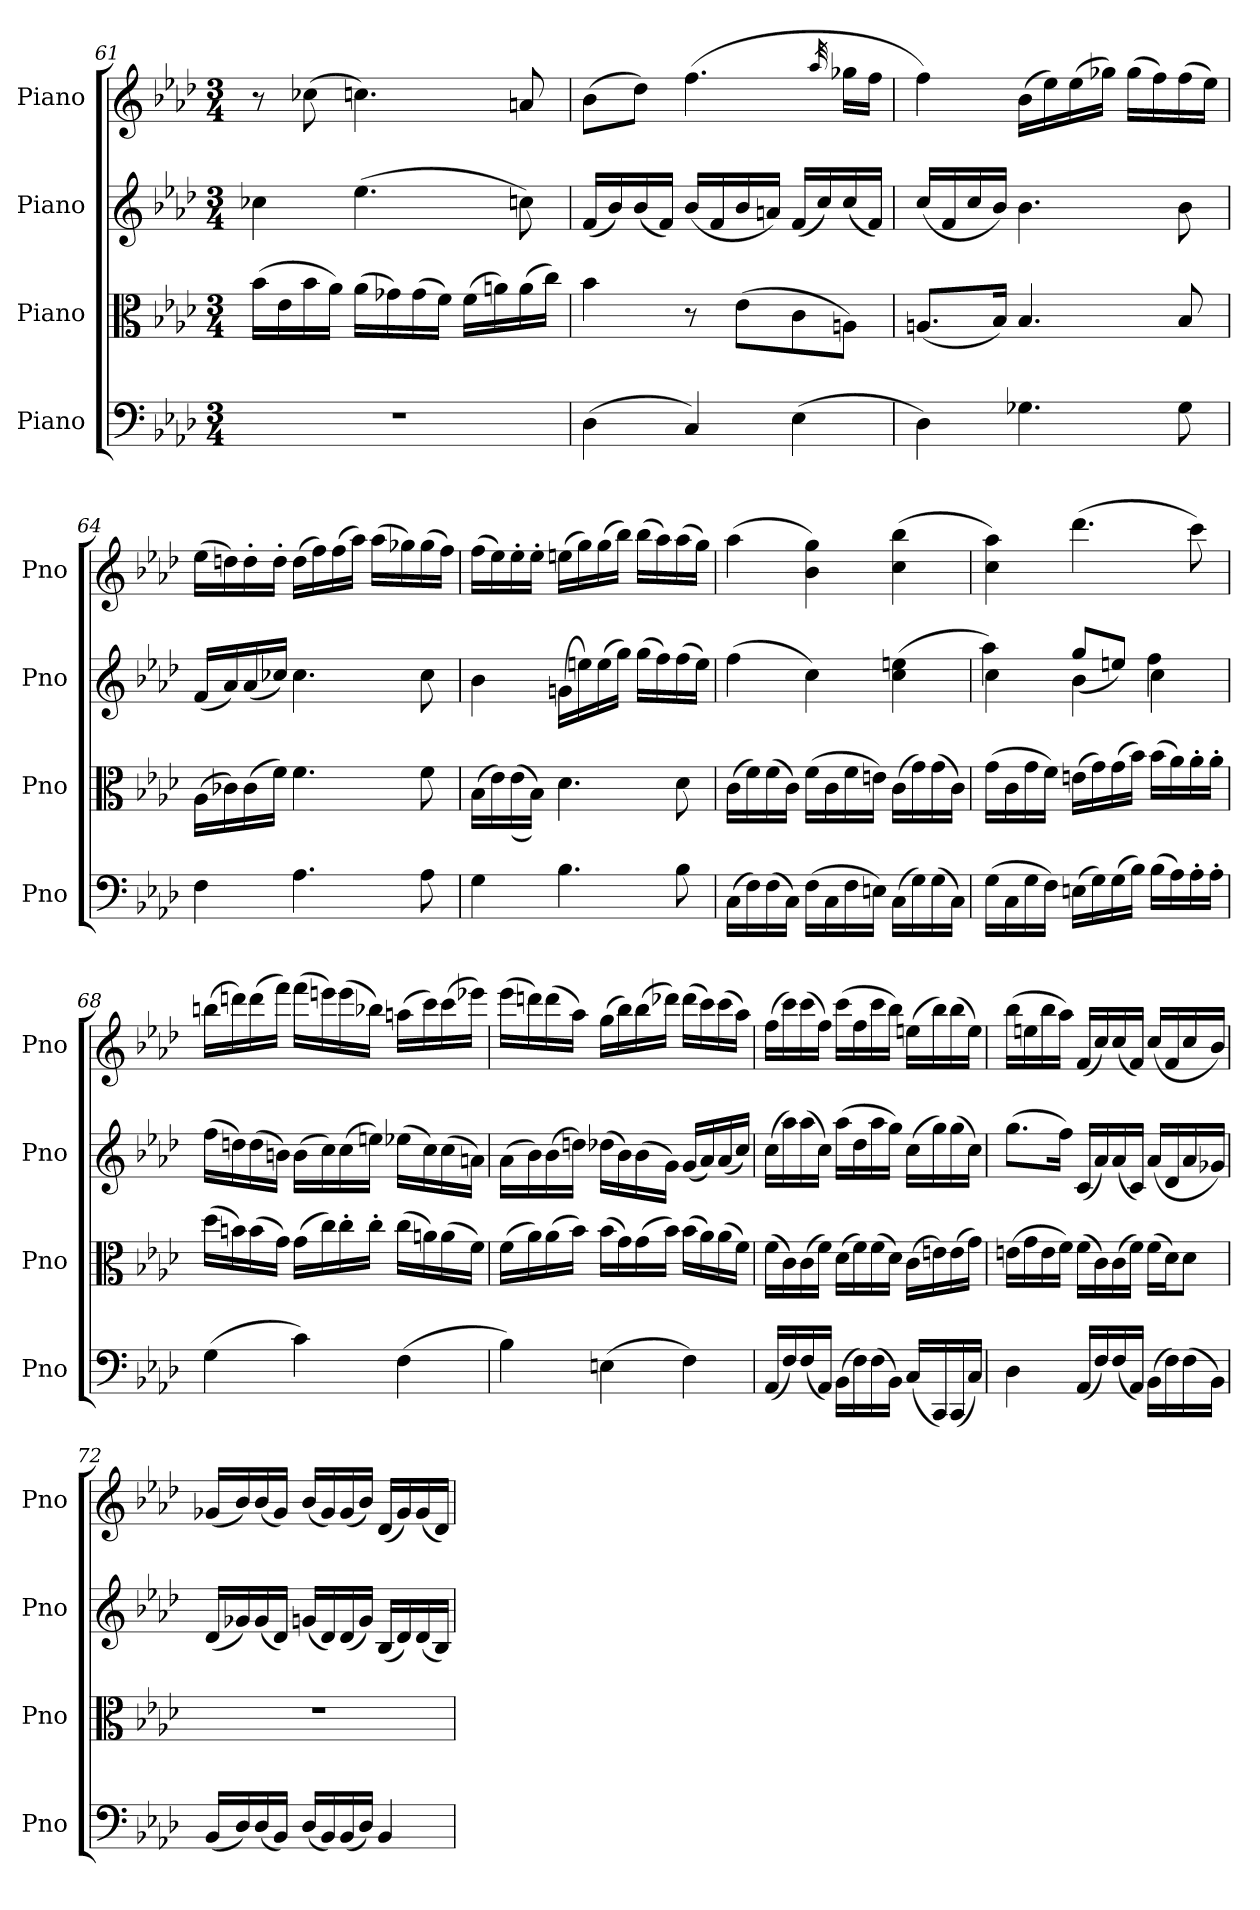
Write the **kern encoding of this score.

**kern	**kern	**kern	**kern
*part4	*part3	*part2	*part1
*staff4	*staff3	*staff2	*staff1
*I"Piano	*I"Piano	*I"Piano	*I"Piano
*I'Pno	*I'Pno	*I'Pno	*I'Pno
*clefF4	*clefC3	*clefG2	*clefG2
*k[b-e-a-d-]	*k[b-e-a-d-]	*k[b-e-a-d-]	*k[b-e-a-d-]
*M3/4	*M3/4	*M3/4	*M3/4
=61	=61	=61	=61
2.r	(16b-\LL	4cc-X\	8r
.	16e-\	.	.
.	16b-\	.	(8cc-X\
.	16a-\JJ)	.	.
.	(16a-\LL	(4.ee-\	4.ccn\)
.	16g-X\)	.	.
.	(16g-\	.	.
.	16f\JJ)	.	.
.	(16f\LL	.	.
.	16an\)	.	.
.	(16a\	8ccn\)	8an/
.	16cc\JJ)	.	.
=62	=62	=62	=62
(4D-\	4b-\	(16f/LL	(8b-\L
.	.	16b-/)	.
.	.	(16b-/	8dd-\J)
.	.	16f/JJ)	.
4C/)	8r	(16b-/LL	(4.ff\
.	.	16f/	.
.	(8e-\L	16b-/	.
.	.	16an/JJ)	.
(4E-\	8c\	(16f/LL	.
.	.	16cc/)	.
.	.	.	32qaa-/
.	8An\J)	(16cc/	16gg-X\LL
.	.	16f/JJ)	16ff\JJ
!!LO:LB:g=z
=63	=63	=63	=63
4D-\)	(8.An/L	(16cc/LL	4ff\)
.	.	16f/	.
.	.	16cc/	.
.	16B-/Jk)	16b-/JJ)	.
4.G-X\	4.B-/	4.b-\	(16b-\LL
.	.	.	16ee-\)
.	.	.	(16ee-\
.	.	.	16gg-X\JJ)
.	.	.	(16gg-\LL
.	.	.	16ff\)
8G-\	8B-/	8b-\	(16ff\
.	.	.	16ee-\JJ)
=64	=64	=64	=64
4F\	(16A-\LL	(16f/LL	(16ee-\LL
.	16c-X\)	16a-/)	16ddn\)
.	(16c-\	(16a-/	16dd'\
.	16f\JJ)	16cc-X/JJ)	16dd'\JJ
4.A-\	4.f\	4.cc-\	(16dd\LL
.	.	.	16ff\)
.	.	.	(16ff\
.	.	.	16aa-\JJ)
.	.	.	(16aa-\LL
.	.	.	16gg-X\)
8A-\	8f\	8cc-\	(16gg-\
.	.	.	16ff\JJ)
=65	=65	=65	=65
4G\	(16B-\LL	4b-\	(16ff\LL
.	16e-\)	.	16ee-\)
.	((16e-\	.	16ee-'\
.	16B-\JJ))	.	16ee-'\JJ
4.B-\	4.d-\	(16gn\LL	(16een\LL
.	.	16een\)	16gg\)
.	.	(16ee\	(16gg\
.	.	16gg\JJ)	16bb-\JJ)
.	.	(16gg\LL	(16bb-\LL
.	.	16ff\)	16aa-\)
8B-\	8d-\	(16ff\	(16aa-\
.	.	16ee\JJ)	16gg\JJ)
=66	=66	=66	=66
(16C\LL	(16c\LL	(4ff\	(4aa-\
16F\)	16f\)	.	.
(16F\	(16f\	.	.
16C\JJ)	16c\JJ)	.	.
(16F\LL	(16f\LL	4cc\)	4b-\ 4gg\)
16C\	16c\	.	.
16F\	16f\	.	.
16En\JJ)	16en\JJ)	.	.
(16C\LL	(16c\LL	(4cc\ 4een\	(4cc\ 4bb-\
16G\)	16g\)	.	.
(16G\	(16g\	.	.
16C\JJ)	16c\JJ)	.	.
=67	=67	=67	=67
*	*	*^	*
(16G\LL	(16g\LL	4cc\	4aa-\)	4cc\ 4aa-\)
16C\	16c\	.	.	.
16G\	16g\	.	.	.
16F\JJ)	16f\JJ)	.	.	.
(16En\LL	(16en\LL	4b-\	(8gg/L	(4.ddd-\
16G\)	16g\)	.	.	.
(16G\	(16g\	.	8een/J)	.
16B-\JJ)	16b-\JJ)	.	.	.
(16B-\LL	(16b-\LL	4cc\	4ff\	.
16A-\)	16a-\)	.	.	.
16A-'\	16a-'\	.	.	8ccc\)
16A-'\JJ	16a-'\JJ	.	.	.
*	*	*v	*v	*
!!LO:PB:g=z
=68	=68	=68	=68
(4G\	(16dd-\LL	(16ff\LL	(16bbn\LL
.	16bn\)	16ddn\)	16dddn\)
.	(16b\	(16dd\	(16ddd\
.	16g\JJ)	16bn\JJ)	16fff\JJ)
4c\)	(16g\LL	(16b\LL	(16fff\LL
.	16cc\)	16cc\)	16eeen\)
.	16cc'\	(16cc\	(16eee\
.	16cc'\JJ	16een\JJ)	16bb-X\JJ)
(4F\	(16cc\LL	(16ee-X\LL	(16aan\LL
.	16an\)	16cc\)	16ccc\)
.	(16a\	(16cc\	(16ccc\
.	16f\JJ)	16an\JJ)	16eee-X\JJ)
=69	=69	=69	=69
4B-\)	(16f\LL	(16a-\LL	(16eee-\LL
.	16a-\)	16b-\)	16dddn\)
.	(16a-\	(16b-\	(16ddd\
.	16b-\JJ)	16ddn\JJ)	16aa-\JJ)
(4En\	(16b-\LL	(16dd-X\LL	(16gg\LL
.	16g\)	16b-\)	16bb-\)
.	(16g\	(16b-\	(16bb-\
.	16b-\JJ)	16g\JJ)	16ddd-X\JJ)
4F\)	(16b-\LL	(16g/LL	(16ddd-\LL
.	16a-\)	16a-/)	16ccc\)
.	(16a-\	(16a-/	(16ccc\
.	16f\JJ)	16cc/JJ)	16aa-\JJ)
=70	=70	=70	=70
(16AA-/LL	(16f\LL	(16cc\LL	(16ff\LL
16F/)	16c\)	16aa-\)	16ccc\)
(16F/	(16c\	(16aa-\	(16ccc\
16AA-/JJ)	16f\JJ)	16cc\JJ)	16ff\JJ)
(16BB-\LL	(16d-\LL	(16aa-\LL	(16ccc\LL
16F\)	16f\)	16dd-\	16ff\
(16F\	(16f\	16aa-\	16ccc\
16BB-\JJ)	16d-\JJ)	16gg\JJ)	16bb-\JJ)
(16C/LL	(16c\LL	(16cc\LL	(16een\LL
16CC/)	16en\)	16gg\)	16bb-\)
(16CC/	(16e\	(16gg\	(16bb-\
16C/JJ)	16g\JJ)	16cc\JJ)	16ee\JJ)
=71	=71	=71	=71
4D-\	(16en\LL	(8.gg\L	(16bb-\LL
.	16g\	.	16een\
.	16e\	.	16bb-\
.	16f\JJ)	16ff\Jk)	16aa-\JJ)
(16AA-/LL	(16f\LL	(16c/LL	(16f/LL
16F/)	16c\)	16a-/)	16cc/)
(16F/	(16c\	(16a-/	(16cc/
16AA-/JJ)	16f\JJ)	16c/JJ)	16f/JJ)
(16BB-\LL	(16f\LL	(16a-/LL	(16cc/LL
16F\)	16d-\J)	16d-/	16f/
(16F\	8d-\J	16a-/	16cc/
16BB-\JJ)	.	16g-X/JJ)	16b-/JJ)
=72	=72	=72	=72
(16BB-/LL	2.r	(16d-/LL	(16g-X/LL
16D-/)	.	16g-X/)	16b-/)
(16D-/	.	(16g-/	(16b-/
16BB-/JJ)	.	16d-/JJ)	16g-/JJ)
(16D-/LL	.	(16gn/LL	(16b-/LL
16BB-/)	.	16d-/)	16g-/)
(16BB-/	.	(16d-/	(16g-/
16D-/JJ)	.	16g/JJ)	16b-/JJ)
4BB-/	.	(16B-/LL	(16d-/LL
.	.	16d-/)	16g-/)
.	.	(16d-/	(16g-/
.	.	16B-/JJ)	16d-/JJ)
=	=	=	=
*-	*-	*-	*-
